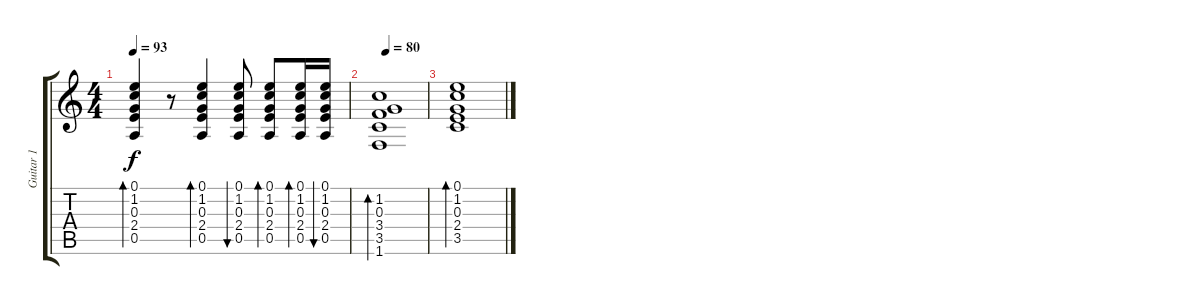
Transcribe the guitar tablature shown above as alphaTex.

\track ("Guitar 1" "Guitar 1") {instrument acousticguitarnylon}
\staff {score tabs}
\tuning (E4 B3 G3 D3 A2 E2) {hide}
\ts (4 4)
\tempo 93
\clef g2
\ks c
(0.1 1.2 0.3 2.4 0.5).4{bd 30 dy f} r.8 (0.1 1.2 0.3 2.4 0.5).4{bd 30} (0.1 1.2 0.3 2.4 0.5).8{bu 30} (0.1 1.2 0.3 2.4 0.5).8{bd 30} (0.1 1.2 0.3 2.4 0.5).16{bd 60} (0.1 1.2 0.3 2.4 0.5).16{bu 30} |
\tempo 80
(1.2 0.3 3.4 3.5 1.6).1{bd 30} |
(0.1 1.2 0.3 2.4 3.5).1{bd 60}
